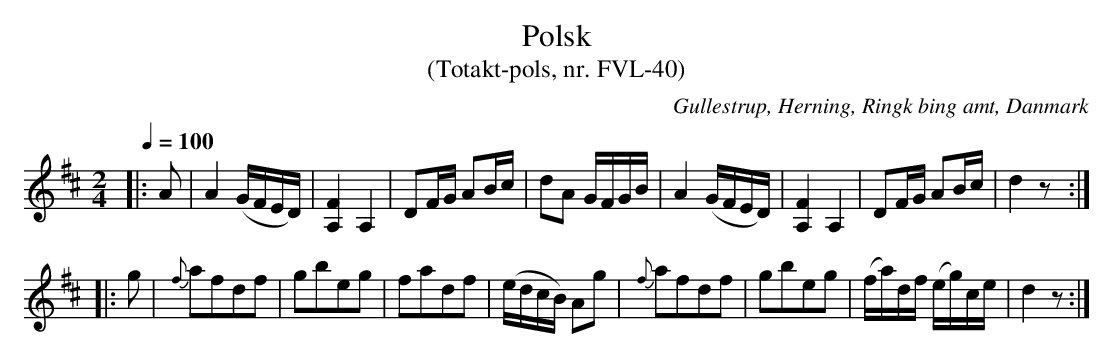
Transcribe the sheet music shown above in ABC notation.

X:1
T:Polsk
T:(Totakt-pols, nr. FVL-40)
O:Gullestrup, Herning, Ringk bing amt, Danmark
M:2/4
L:1/8
Q:1/4=100
K:D
|: A | A2 (G/F/E/D/) | [A,F]2 A,2 | DF/G/ AB/c/ | dA G/F/G/B/ | A2 (G/F/E/D/) | [A,F]2 A,2 | DF/G/ AB/c/ | d2 z :|
|: g | {f}afdf | gbeg | fadf | (e/d/c/B/) Ag | {f}afdf | gbeg | (f/a/)d/f/  (e/g/)c/e/ | d2 z :|
